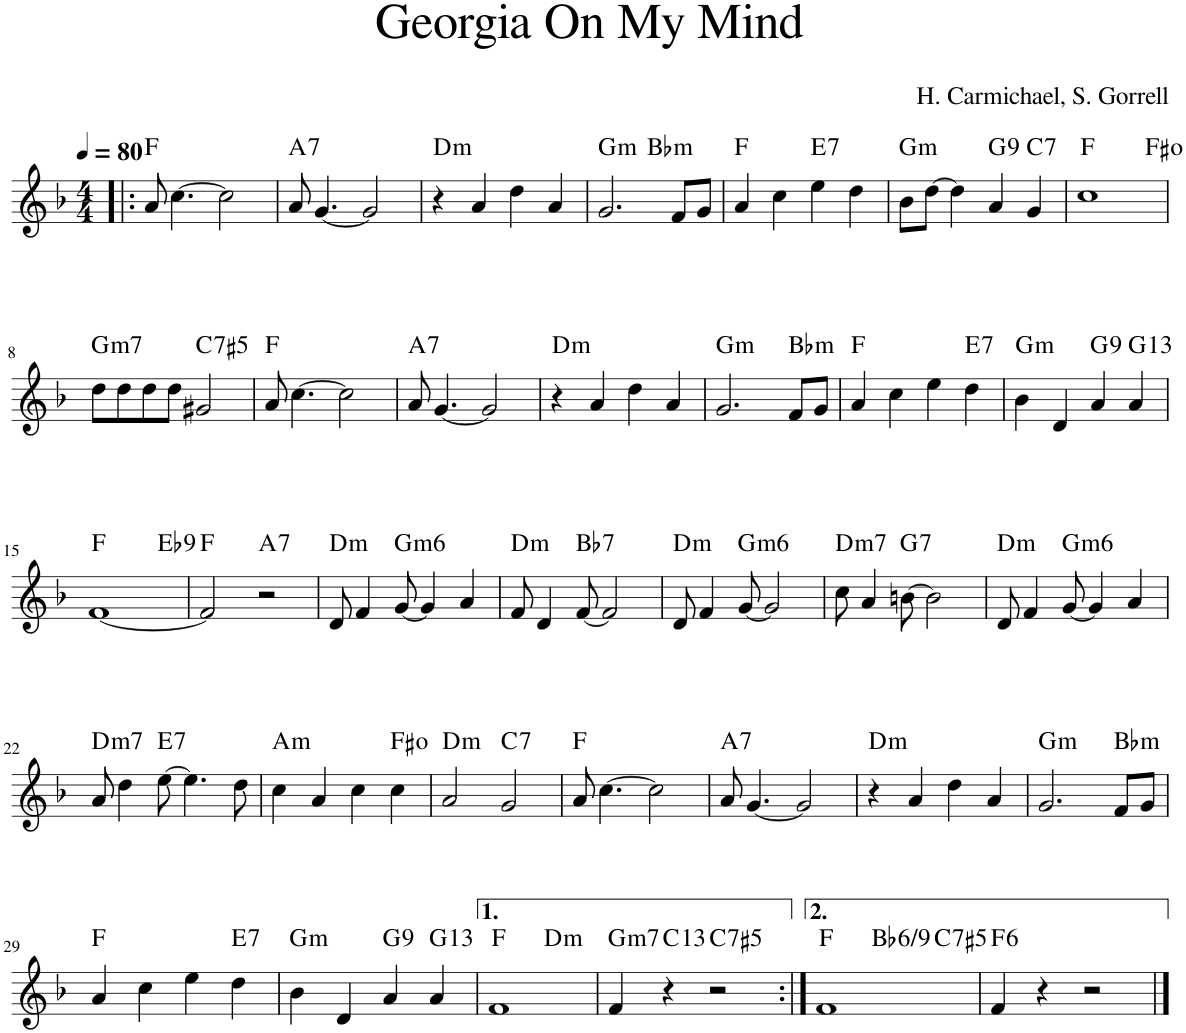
**kern	**harte
*part1	*part1
*staff1	*
*I"Piano	*
*I'Pno.	*
*clefG2	*
*k[b-]	*
*M4/4	*
*MM80	*
=1!|:	=1!|:
8a/	F:maj
[4.cc\	.
2cc\]	.
=2	=2
!	!LO:H:kt=7
8a/	A:7
[4.g/	.
2g/]	.
=3	=3
!	!LO:H:kt=m
4r	D:min
4a/	.
4dd\	.
4a/	.
=4	=4
!	!LO:H:kt=m
*^	*
2.g/	2ryy	G:min
!	!	!LO:H:kt=m
.	2ryy	Bb:min
8f/L	.	.
8g/J	.	.
*v	*v	*
=5	=5
4a/	F:maj
4cc\	.
!	!LO:H:kt=7
4ee\	E:7
4dd\	.
=6	=6
!	!LO:H:kt=m
8b-\L	G:min
[8dd\J	.
4dd\]	.
!	!LO:H:kt=9
4a/	G:9
!	!LO:H:kt=7
4g/	C:7
=7	=7
*^	*
1cc	2.ryy	F:maj
.	4ryy	F#:dim
!!LO:LB:g=z	!!
=8	=8	=8
!	!	!LO:H:kt=m7
*v	*v	*
8dd\L	G:min7
8dd\	.
8dd\	.
8dd\J	.
!	!LO:H:kt=7
2g#X/	C:(3,#5,b7)
=9	=9
8a/	F:maj
[4.cc\	.
2cc\]	.
=10	=10
!	!LO:H:kt=7
8a/	A:7
[4.g/	.
2g/]	.
=11	=11
!	!LO:H:kt=m
4r	D:min
4a/	.
4dd\	.
4a/	.
=12	=12
!	!LO:H:kt=m
2.g/	G:min
!	!LO:H:kt=m
8f/L	Bb:min
8g/J	.
=13	=13
4a/	F:maj
4cc\	.
4ee\	.
!	!LO:H:kt=7
4dd\	E:7
=14	=14
!	!LO:H:kt=m
4b-\	G:min
4d/	.
!	!LO:H:kt=9
4a/	G:9
!	!LO:H:kt=13
4a/	G:9(11,13)
!!LO:LB:g=z
=15	=15
*^	*
[1f	2.ryy	F:maj
!	!	!LO:H:kt=9
.	4ryy	Eb:9
*v	*v	*
=16	=16
2f/]	F:maj
!	!LO:H:kt=7
2r	A:7
=17	=17
!	!LO:H:kt=m
8d/	D:min
4f/	.
!	!LO:H:kt=m6
[8g/	G:min6
4g/]	.
4a/	.
=18	=18
!	!LO:H:kt=m
8f/	D:min
4d/	.
!	!LO:H:kt=7
[8f/	Bb:7
2f/]	.
=19	=19
!	!LO:H:kt=m
8d/	D:min
4f/	.
!	!LO:H:kt=m6
[8g/	G:min6
2g/]	.
=20	=20
!	!LO:H:kt=m7
8cc\	D:min7
4a/	.
!	!LO:H:kt=7
[8bn\	G:7
2b\]	.
=21	=21
!	!LO:H:kt=m
8d/	D:min
4f/	.
!	!LO:H:kt=m6
[8g/	G:min6
4g/]	.
4a/	.
!!LO:LB:g=z
=22	=22
!	!LO:H:kt=m7
8a/	D:min7
4dd\	.
!	!LO:H:kt=7
[8ee\	E:7
4.ee\]	.
8dd\	.
=23	=23
!	!LO:H:kt=m
4cc\	A:min
4a/	.
4cc\	.
4cc\	F#:dim
=24	=24
!	!LO:H:kt=m
2a/	D:min
!	!LO:H:kt=7
2g/	C:7
=25	=25
8a/	F:maj
[4.cc\	.
2cc\]	.
=26	=26
!	!LO:H:kt=7
8a/	A:7
[4.g/	.
2g/]	.
=27	=27
!	!LO:H:kt=m
4r	D:min
4a/	.
4dd\	.
4a/	.
=28	=28
!	!LO:H:kt=m
2.g/	G:min
!	!LO:H:kt=m
8f/L	Bb:min
8g/J	.
!!LO:LB:g=z
=29	=29
4a/	F:maj
4cc\	.
4ee\	.
!	!LO:H:kt=7
4dd\	E:7
=30	=30
!	!LO:H:kt=m
4b-\	G:min
4d/	.
!	!LO:H:kt=9
4a/	G:9
!	!LO:H:kt=13
4a/	G:9(11,13)
=31	=31
*^	*
1f	2ryy	F:maj
!	!	!LO:H:kt=m
.	2ryy	D:min
=32	=32	=32
!	!	!LO:H:kt=m7
*v	*v	*
4f/	G:min7
!	!LO:H:kt=13
4r	C:9(11,13)
!	!LO:H:kt=7
2r	C:(3,#5,b7)
=33:|!	=33:|!
*^	*
*	*^	*
1f	2ryy	2.ryy	F:maj
!	!	!	!LO:H:kt=/6
.	2ryy	.	Bb:maj6(9)
!	!	!	!LO:H:kt=7
.	.	4ryy	C:(3,#5,b7)
=34	=34	=34	=34
!	!	!	!LO:H:kt=6
*v	*v	*v	*
4f/	F:maj6
4r	.
2r	.
==	==
*-	*-
